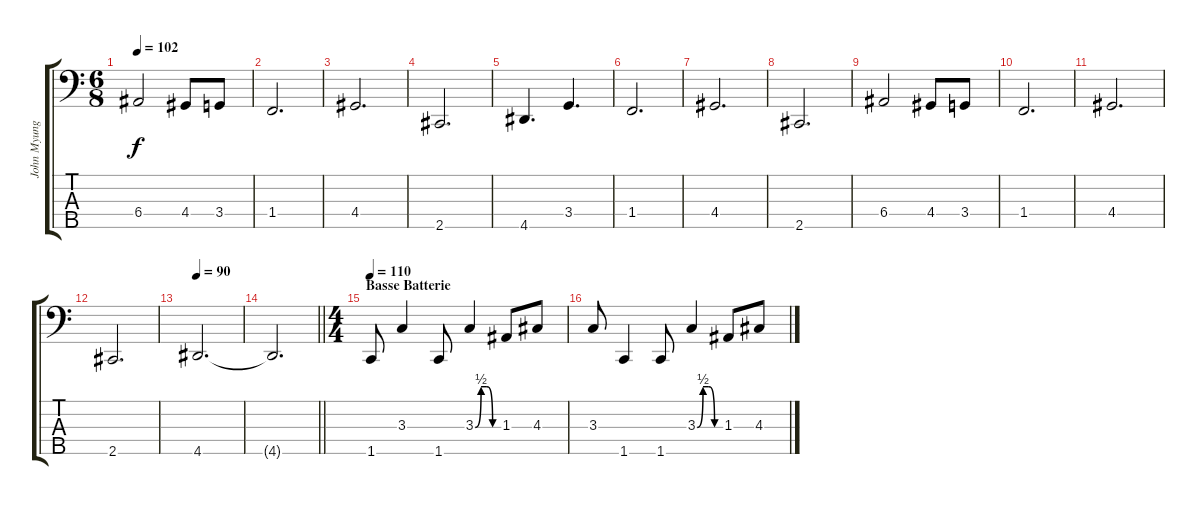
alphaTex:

\track ("John Myung" "John Myung") {instrument electricbassfinger}
\staff {score tabs}
\tuning (G2 D2 A1 E1 B0) {hide}
\ts (6 8)
\tempo 102
\clef f4
\ks c
6.4.2{dy f} 4.4.8 3.4.8 |
1.4.2{d} |
4.4.2{d} |
2.5.2{d} |
4.5.4{d} 3.4.4{d} |
1.4.2{d} |
4.4.2{d} |
2.5.2{d} |
6.4.2 4.4.8 3.4.8 |
1.4.2{d} |
4.4.2{d} |
2.5.2{d} |
\tempo 90
4.5.2{d} |
\barLineRight lightlight
4.5{t}.2{d} |
\ts (4 4)
\section ("" "Basse Batterie")
\tempo 110
1.5.8 3.3.4 1.5.8 3.3{be (custom 0 0 15 2 30 2 45 0 60 0)}.4 1.3.8 4.3.8 |
3.3.8 1.5.4 1.5.8 3.3{be (custom 0 0 15 2 30 2 45 0 60 0)}.4 1.3.8 4.3.8
